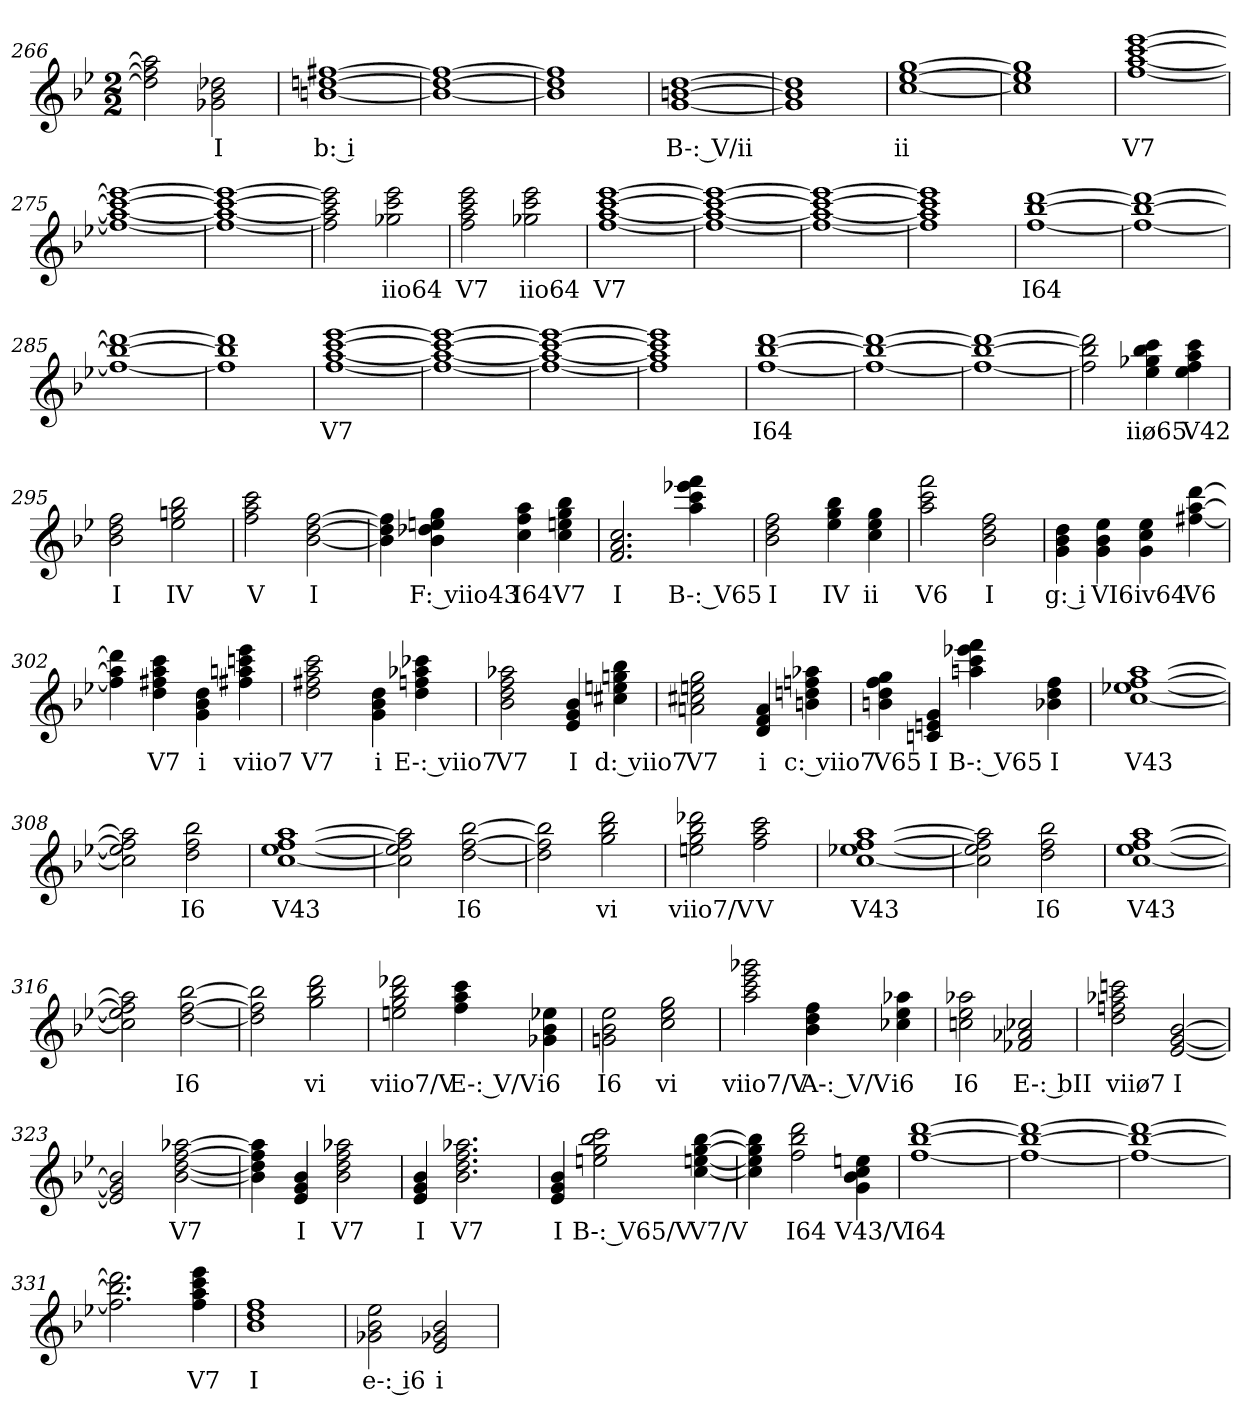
**kern	**text
*part1	*part1
*staff1	*staff1
*k[b-e-]	*
*B-:	*
*M2/2	*
=266	=266
2dd-] 2ff] 2aa-]	.
2g-X 2b- 2dd-X	I
=267	=267
[1bn [1ddn [1ff#X	b: i
=268	=268
1b_ 1dd_ 1ff#_	.
=269	=269
1b] 1dd] 1ff#]	.
=270	=270
[1g [1bn [1dd	B-: V/ii
=271	=271
1g] 1b] 1dd]	.
=272	=272
[1cc [1ee- [1gg	ii
=273	=273
1cc] 1ee-] 1gg]	.
=274	=274
[1ff [1aa [1ccc [1eee-	V7
=275	=275
1ff_ 1aa_ 1ccc_ 1eee-_	.
=276	=276
1ff_ 1aa_ 1ccc_ 1eee-_	.
=277	=277
2ff] 2aa] 2ccc] 2eee-]	.
2gg-X 2ccc 2eee-	iio64
=278	=278
2ff 2aa 2ccc 2eee-	V7
2gg-X 2ccc 2eee-	iio64
=279	=279
[1ff [1aa [1ccc [1eee-	V7
=280	=280
1ff_ 1aa_ 1ccc_ 1eee-_	.
=281	=281
1ff_ 1aa_ 1ccc_ 1eee-_	.
=282	=282
1ff] 1aa] 1ccc] 1eee-]	.
=283	=283
[1ff [1bb- [1ddd	I64
=284	=284
1ff_ 1bb-_ 1ddd_	.
=285	=285
1ff_ 1bb-_ 1ddd_	.
=286	=286
1ff] 1bb-] 1ddd]	.
=287	=287
[1ff [1aa [1ccc [1eee-	V7
=288	=288
1ff_ 1aa_ 1ccc_ 1eee-_	.
=289	=289
1ff_ 1aa_ 1ccc_ 1eee-_	.
=290	=290
1ff] 1aa] 1ccc] 1eee-]	.
=291	=291
[1ff [1bb- [1ddd	I64
=292	=292
1ff_ 1bb-_ 1ddd_	.
=293	=293
1ff_ 1bb-_ 1ddd_	.
=294	=294
2ff] 2bb-] 2ddd]	.
4ee- 4gg-X 4bb- 4ccc	iiø65
4ee- 4ff 4aa 4ccc	V42
=295	=295
2b- 2dd 2ff	I
2ee- 2ggn 2bb-	IV
=296	=296
2ff 2aa 2ccc	V
[2b- [2dd [2ff	I
=297	=297
4b-] 4dd] 4ff]	.
4b- 4dd-X 4een 4gg	F: viio43
4cc 4ff 4aa	I64
4cc 4een 4gg 4bb-	V7
=298	=298
2.f 2.a 2.cc	I
4aa 4ccc 4eee-X 4fff	B-: V65
=299	=299
2b- 2dd 2ff	I
4ee- 4gg 4bb-	IV
4cc 4ee- 4gg	ii
=300	=300
2aa 2ccc 2fff	V6
2b- 2dd 2ff	I
=301	=301
4g 4b- 4dd	g: i
4g 4b- 4ee-	VI6
4g 4cc 4ee-	iv64
[4ff#X [4aa [4ddd	V6
=302	=302
4ff#] 4aa] 4ddd]	.
4dd 4ff#X 4aa 4ccc	V7
4g 4b- 4dd	i
4ff#X 4aan 4cccn 4eee-	viio7
=303	=303
2dd 2ff#X 2aa 2ccc	V7
4g 4b- 4dd	i
4dd 4ffn 4aa-X 4ccc-X	E-: viio7
=304	=304
2b- 2dd 2ff 2aa-X	V7
4e- 4g 4b-	I
4cc#X 4een 4ggn 4bb-	d: viio7
=305	=305
2an 2cc#X 2een 2gg	V7
4d 4f 4a	i
4bn 4ddn 4ffn 4aa-X	c: viio7
=306	=306
4bn 4dd 4ff 4gg	V65
4cn 4en 4g	I
4aan 4ccc 4eee-X 4fff	B-: V65
4b-X 4dd 4ff	I
=307	=307
[1cc [1ee-X [1ff [1aa	V43
=308	=308
2cc] 2ee-] 2ff] 2aa]	.
2dd 2ff 2bb-	I6
=309	=309
[1cc [1ee- [1ff [1aa	V43
=310	=310
2cc] 2ee-] 2ff] 2aa]	.
[2dd [2ff [2bb-	I6
=311	=311
2dd] 2ff] 2bb-]	.
2gg 2bb- 2ddd	vi
=312	=312
2een 2gg 2bb- 2ddd-X	viio7/V
2ff 2aa 2ccc	V
=313	=313
[1cc [1ee-X [1ff [1aa	V43
=314	=314
2cc] 2ee-] 2ff] 2aa]	.
2dd 2ff 2bb-	I6
=315	=315
[1cc [1ee- [1ff [1aa	V43
=316	=316
2cc] 2ee-] 2ff] 2aa]	.
[2dd [2ff [2bb-	I6
=317	=317
2dd] 2ff] 2bb-]	.
2gg 2bb- 2ddd	vi
=318	=318
2een 2gg 2bb- 2ddd-X	viio7/V
4ff 4aa 4ccc	E-: V/V
4g-X 4b- 4ee-X	i6
=319	=319
2gn 2b- 2ee-	I6
2cc 2ee- 2gg	vi
=320	=320
2aa 2ccc 2eee- 2ggg-X	viio7/V
4b- 4dd 4ff	A-: V/V
4cc-X 4ee- 4aa-X	i6
=321	=321
2ccn 2ee- 2aa-X	I6
2f-X 2a-X 2cc-X	E-: bII
=322	=322
2dd 2ffn 2aa-X 2cccn	viiø7
[2e- [2g [2b-	I
=323	=323
2e-] 2g] 2b-]	.
[2b- [2dd [2ff [2aa-X	V7
=324	=324
4b-] 4dd] 4ff] 4aa-]	.
4e- 4g 4b-	I
2b- 2dd 2ff 2aa-X	V7
=325	=325
4e- 4g 4b-	I
2.b- 2.dd 2.ff 2.aa-X	V7
=326	=326
4e- 4g 4b-	I
2een 2gg 2bb- 2ccc	B-: V65/V
[4cc [4een [4gg [4bb-	V7/V
=327	=327
4cc] 4ee] 4gg] 4bb-]	.
2ff 2bb- 2ddd	I64
4g 4b- 4cc 4een	V43/V
=328	=328
[1ff [1bb- [1ddd	I64
=329	=329
1ff_ 1bb-_ 1ddd_	.
=330	=330
1ff_ 1bb-_ 1ddd_	.
=331	=331
2.ff] 2.bb-] 2.ddd]	.
4ff 4aa 4ccc 4eee-	V7
=332	=332
1b- 1dd 1ff	I
=333	=333
2g-X 2b- 2ee-	e-: i6
2e- 2g-X 2b-	i
=	=
*-	*-
